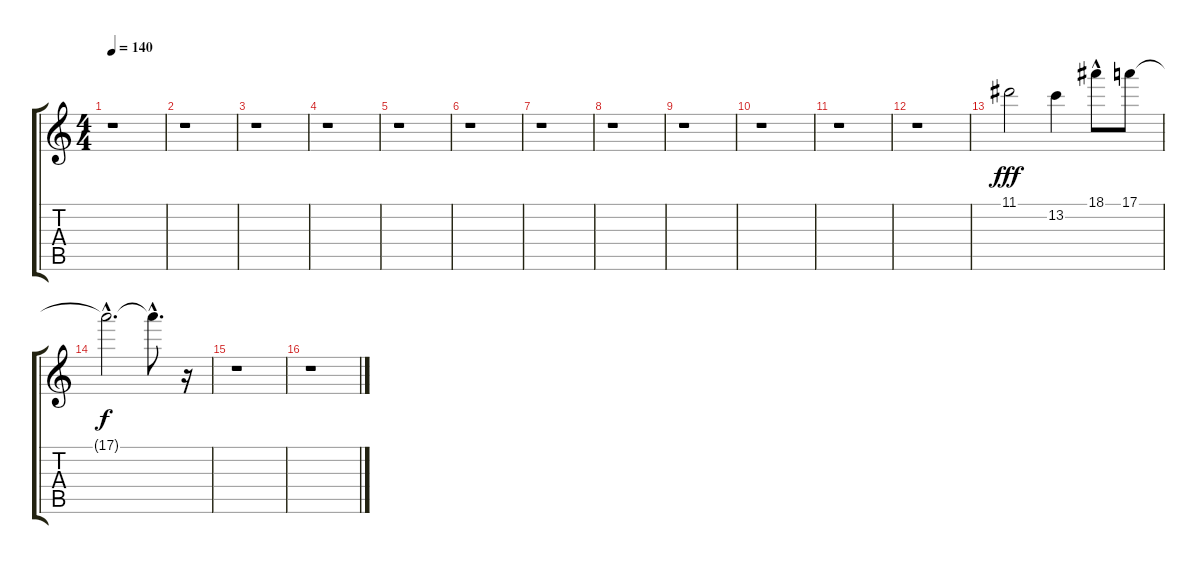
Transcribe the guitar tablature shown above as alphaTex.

\track "" {instrument electricbassfinger}
\staff {score tabs}
\tuning (E4 B3 G3 D3 A2 E2) {hide}
\ts (4 4)
\tempo 140
\clef g2
\ks c
r.1{dy f} |
r.1 |
r.1 |
r.1 |
r.1 |
r.1 |
r.1 |
r.1 |
r.1 |
r.1 |
r.1 |
r.1 |
11.1.2{dy fff} 13.2.4 18.1{hac}.8 17.1.8 |
17.1{hac t}.2{d dy f} 17.1{hac t}.8{d} r.16 |
r.1 |
r.1
